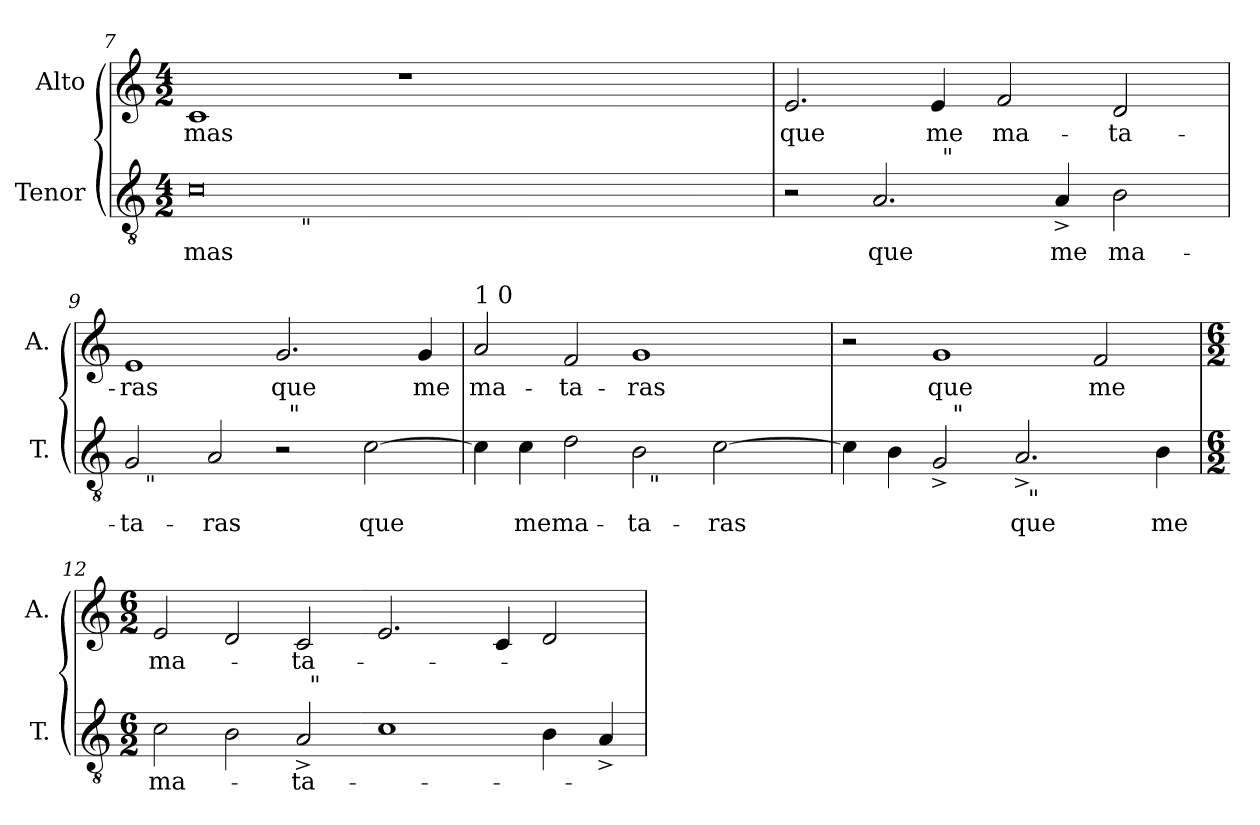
**kern	**text	**kern	**text
*part2	*part2	*part1	*part1
*staff2	*staff2	*staff1	*staff1
*I"Tenor	*	*I"Alto	*
*I'T.	*	*I'A.	*
*clefGv2	*	*clefG2	*
*M4/2	*	*M4/2	*
=7	=7	=7	=7
!	!LO:LY:b:cj	!	!LO:LY:b:cj
*^	*	*	*
0c	4ryy	mas	1c	mas
.	8ryy	.	.	.
.	32ryy	.	.	.
!	!LO:TX:b:t="	!	!	!
.	1ryy	.	.	.
!	!	!	!LO:N:vis=1	!
.	.	.	0r	.
.	1ryy	.	.	.
1ryy	.	.	.	.
.	2ryy	.	.	.
.	16.ryy	.	.	.
=8	=8	=8	=8	=8
!	!	!	!	!LO:LY:b:cj
2r	2ryy	.	2.e/	que
!	!	!LO:LY:b:cj	!	!
2.A/	4ryy	que	.	.
!	!	!	!	!LO:LY:b:cj
.	64ryy	.	4e/	me
!	!LO:TX:a:t="	!	!	!
.	1ryy	.	.	.
!	!	!	!	!LO:LY:b:cj
.	.	.	2f/	ma-
!	!	!LO:LY:b:cj	!	!
4A^>/	.	me	.	.
!	!	!LO:LY:b:cj	!	!LO:LY:b:cj
2B\	.	ma-	2d/	-ta-
.	8...ryy	.	.	.
=9	=9	=9	=9	=9
!	!	!LO:LY:b:cj	!	!LO:LY:b:cj
*	*^	*	*	*
2G/	16ryy	1ryy	-ta-	1e	-ras
!	!LO:TX:b:t="	!	!	!	!
.	1ryy	.	.	.	.
!	!	!	!LO:LY:b:cj	!	!
2A/	.	.	-ras	.	.
!	!	!	!	!	!LO:LY:b:cj
2r	.	32ryy	.	2.g/	que
!	!	!LO:TX:a:t="	!	!	!
.	.	2ryy	.	.	.
.	2...ryy	.	.	.	.
!	!	!	!LO:LY:b:cj	!	!
[<2c\	.	.	que	.	.
.	.	4...ryy	.	.	.
!	!	!	!	!	!LO:LY:b:cj
.	.	.	.	4g/	me
!!LO:LB:g=z
=10	=10	=10	=10	=10	=10
!	!	!	!	!LO:TX:a:t=1 0	!
!	!	!	!	!	!LO:LY:b:cj
*	*v	*v	*	*	*
4c\]	1ryy	.	2a/	ma-
!	!	!LO:LY:b	!	!
4c\	.	mema-	.	.
!	!	!	!	!LO:LY:b:cj
2d\	.	.	2f/	-ta-
!	!	!LO:LY:b:cj	!	!LO:LY:b:cj
2B\	32.ryy	-ta-	1g	-ras
!	!LO:TX:b:t="	!	!	!
.	2ryy	.	.	.
!	!	!LO:LY:b:cj	!	!
[>2c\	.	-ras	.	.
.	4ryy	.	.	.
.	8ryy	.	.	.
.	16ryy	.	.	.
.	64ryy	.	.	.
=11	=11	=11	=11	=11
*	*^	*	*	*
4c\]	2ryy	1ryy	.	2r	.
4B\	.	.	.	.	.
!	!	!	!	!	!LO:LY:b:cj
2G^>/	16ryy	.	.	1g	que
!	!LO:TX:a:t="	!	!	!	!
.	1ryy	.	.	.	.
!	!	!	!LO:LY:b:cj	!	!
2.A^>/	.	32ryy	que	.	.
!	!	!LO:TX:b:t="	!	!	!
.	.	2ryy	.	.	.
!	!	!	!	!	!LO:LY:b:cj
.	.	.	.	2f/	me
.	.	4...ryy	.	.	.
.	4..ryy	.	.	.	.
!	!	!	!LO:LY:b:cj	!	!
4B\	.	.	me	.	.
*v	*v	*v	*	*	*
=12	=12	=12	=12
*M6/2	*	*M6/2	*
*^	*	*	*
*	*^	*	*	*
!	!	!	!LO:LY:b:cj	!	!LO:LY:b
*	*v	*v	*	*	*
2c\	1ryy	ma-	2e/	ma-
2B\	.	.	2d/	.
!	!	!LO:LY:b:cj	!	!LO:LY:b:cj
2A^>/	32ryy	-ta-	2c/	-ta-
!	!LO:TX:a:t="	!	!	!
.	1ryy	.	.	.
1c	.	.	2.e/	.
.	2ryy	.	.	.
.	.	.	4c/	.
4B\	.	.	2d/	.
.	4...ryy	.	.	.
4A^>/	.	.	.	.
*v	*v	*	*	*
=	=	=	=
*-	*-	*-	*-
